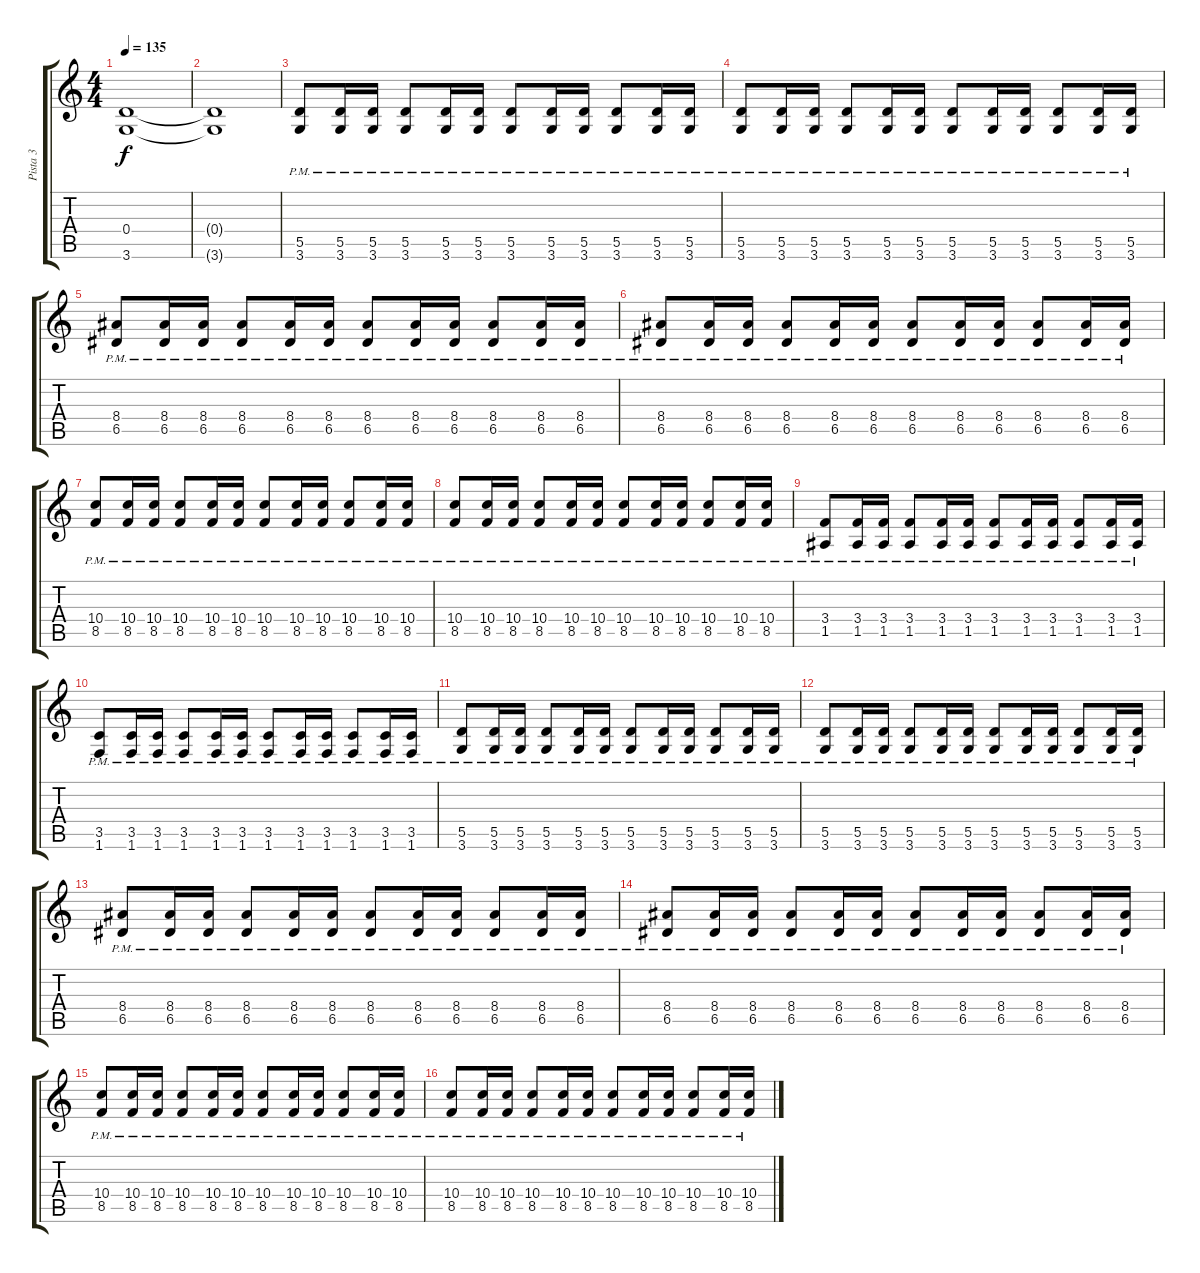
\track ("Pista 3" "Pista 3") {instrument distortionguitar}
\staff {score tabs}
\tuning (E4 B3 G3 D3 A2 E2) {hide}
\ts (4 4)
\tempo 135
\clef g2
\ks c
(0.4 3.6).1{dy f} |
(0.4{t} 3.6{t}).1 |
(5.5{pm} 3.6{pm}).8 (5.5{pm} 3.6{pm}).16 (5.5{pm} 3.6{pm}).16 (5.5{pm} 3.6{pm}).8 (5.5{pm} 3.6{pm}).16 (5.5{pm} 3.6{pm}).16 (5.5{pm} 3.6{pm}).8 (5.5{pm} 3.6{pm}).16 (5.5{pm} 3.6{pm}).16 (5.5{pm} 3.6{pm}).8 (5.5{pm} 3.6{pm}).16 (5.5{pm} 3.6{pm}).16 |
(5.5{pm} 3.6{pm}).8 (5.5{pm} 3.6{pm}).16 (5.5{pm} 3.6{pm}).16 (5.5{pm} 3.6{pm}).8 (5.5{pm} 3.6{pm}).16 (5.5{pm} 3.6{pm}).16 (5.5{pm} 3.6{pm}).8 (5.5{pm} 3.6{pm}).16 (5.5{pm} 3.6{pm}).16 (5.5{pm} 3.6{pm}).8 (5.5{pm} 3.6{pm}).16 (5.5{pm} 3.6{pm}).16 |
(8.4{pm} 6.5{pm}).8 (8.4{pm} 6.5{pm}).16 (8.4{pm} 6.5{pm}).16 (8.4{pm} 6.5{pm}).8 (8.4{pm} 6.5{pm}).16 (8.4{pm} 6.5{pm}).16 (8.4{pm} 6.5{pm}).8 (8.4{pm} 6.5{pm}).16 (8.4{pm} 6.5{pm}).16 (8.4{pm} 6.5{pm}).8 (8.4{pm} 6.5{pm}).16 (8.4{pm} 6.5{pm}).16 |
(8.4{pm} 6.5{pm}).8 (8.4{pm} 6.5{pm}).16 (8.4{pm} 6.5{pm}).16 (8.4{pm} 6.5{pm}).8 (8.4{pm} 6.5{pm}).16 (8.4{pm} 6.5{pm}).16 (8.4{pm} 6.5{pm}).8 (8.4{pm} 6.5{pm}).16 (8.4{pm} 6.5{pm}).16 (8.4{pm} 6.5{pm}).8 (8.4{pm} 6.5{pm}).16 (8.4{pm} 6.5{pm}).16 |
(10.4{pm} 8.5{pm}).8 (10.4{pm} 8.5{pm}).16 (10.4{pm} 8.5{pm}).16 (10.4{pm} 8.5{pm}).8 (10.4{pm} 8.5{pm}).16 (10.4{pm} 8.5{pm}).16 (10.4{pm} 8.5{pm}).8 (10.4{pm} 8.5{pm}).16 (10.4{pm} 8.5{pm}).16 (10.4{pm} 8.5{pm}).8 (10.4{pm} 8.5{pm}).16 (10.4{pm} 8.5{pm}).16 |
(10.4{pm} 8.5{pm}).8 (10.4{pm} 8.5{pm}).16 (10.4{pm} 8.5{pm}).16 (10.4{pm} 8.5{pm}).8 (10.4{pm} 8.5{pm}).16 (10.4{pm} 8.5{pm}).16 (10.4{pm} 8.5{pm}).8 (10.4{pm} 8.5{pm}).16 (10.4{pm} 8.5{pm}).16 (10.4{pm} 8.5{pm}).8 (10.4{pm} 8.5{pm}).16 (10.4{pm} 8.5{pm}).16 |
(3.4{pm} 1.5{pm}).8 (3.4{pm} 1.5{pm}).16 (3.4{pm} 1.5{pm}).16 (3.4{pm} 1.5{pm}).8 (3.4{pm} 1.5{pm}).16 (3.4{pm} 1.5{pm}).16 (3.4{pm} 1.5{pm}).8 (3.4{pm} 1.5{pm}).16 (3.4{pm} 1.5{pm}).16 (3.4{pm} 1.5{pm}).8 (3.4{pm} 1.5{pm}).16 (3.4{pm} 1.5{pm}).16 |
(3.5{pm} 1.6{pm}).8 (3.5{pm} 1.6{pm}).16 (3.5{pm} 1.6{pm}).16 (3.5{pm} 1.6{pm}).8 (3.5{pm} 1.6{pm}).16 (3.5{pm} 1.6{pm}).16 (3.5{pm} 1.6{pm}).8 (3.5{pm} 1.6{pm}).16 (3.5{pm} 1.6{pm}).16 (3.5{pm} 1.6{pm}).8 (3.5{pm} 1.6{pm}).16 (3.5{pm} 1.6{pm}).16 |
(5.5{pm} 3.6{pm}).8 (5.5{pm} 3.6{pm}).16 (5.5{pm} 3.6{pm}).16 (5.5{pm} 3.6{pm}).8 (5.5{pm} 3.6{pm}).16 (5.5{pm} 3.6{pm}).16 (5.5{pm} 3.6{pm}).8 (5.5{pm} 3.6{pm}).16 (5.5{pm} 3.6{pm}).16 (5.5{pm} 3.6{pm}).8 (5.5{pm} 3.6{pm}).16 (5.5{pm} 3.6{pm}).16 |
(5.5{pm} 3.6{pm}).8 (5.5{pm} 3.6{pm}).16 (5.5{pm} 3.6{pm}).16 (5.5{pm} 3.6{pm}).8 (5.5{pm} 3.6{pm}).16 (5.5{pm} 3.6{pm}).16 (5.5{pm} 3.6{pm}).8 (5.5{pm} 3.6{pm}).16 (5.5{pm} 3.6{pm}).16 (5.5{pm} 3.6{pm}).8 (5.5{pm} 3.6{pm}).16 (5.5{pm} 3.6{pm}).16 |
(8.4{pm} 6.5{pm}).8 (8.4{pm} 6.5{pm}).16 (8.4{pm} 6.5{pm}).16 (8.4{pm} 6.5{pm}).8 (8.4{pm} 6.5{pm}).16 (8.4{pm} 6.5{pm}).16 (8.4{pm} 6.5{pm}).8 (8.4{pm} 6.5{pm}).16 (8.4{pm} 6.5{pm}).16 (8.4{pm} 6.5{pm}).8 (8.4{pm} 6.5{pm}).16 (8.4{pm} 6.5{pm}).16 |
(8.4{pm} 6.5{pm}).8 (8.4{pm} 6.5{pm}).16 (8.4{pm} 6.5{pm}).16 (8.4{pm} 6.5{pm}).8 (8.4{pm} 6.5{pm}).16 (8.4{pm} 6.5{pm}).16 (8.4{pm} 6.5{pm}).8 (8.4{pm} 6.5{pm}).16 (8.4{pm} 6.5{pm}).16 (8.4{pm} 6.5{pm}).8 (8.4{pm} 6.5{pm}).16 (8.4{pm} 6.5{pm}).16 |
(10.4{pm} 8.5{pm}).8 (10.4{pm} 8.5{pm}).16 (10.4{pm} 8.5{pm}).16 (10.4{pm} 8.5{pm}).8 (10.4{pm} 8.5{pm}).16 (10.4{pm} 8.5{pm}).16 (10.4{pm} 8.5{pm}).8 (10.4{pm} 8.5{pm}).16 (10.4{pm} 8.5{pm}).16 (10.4{pm} 8.5{pm}).8 (10.4{pm} 8.5{pm}).16 (10.4{pm} 8.5{pm}).16 |
(10.4{pm} 8.5{pm}).8 (10.4{pm} 8.5{pm}).16 (10.4{pm} 8.5{pm}).16 (10.4{pm} 8.5{pm}).8 (10.4{pm} 8.5{pm}).16 (10.4{pm} 8.5{pm}).16 (10.4{pm} 8.5{pm}).8 (10.4{pm} 8.5{pm}).16 (10.4{pm} 8.5{pm}).16 (10.4{pm} 8.5{pm}).8 (10.4{pm} 8.5{pm}).16 (10.4{pm} 8.5{pm}).16
